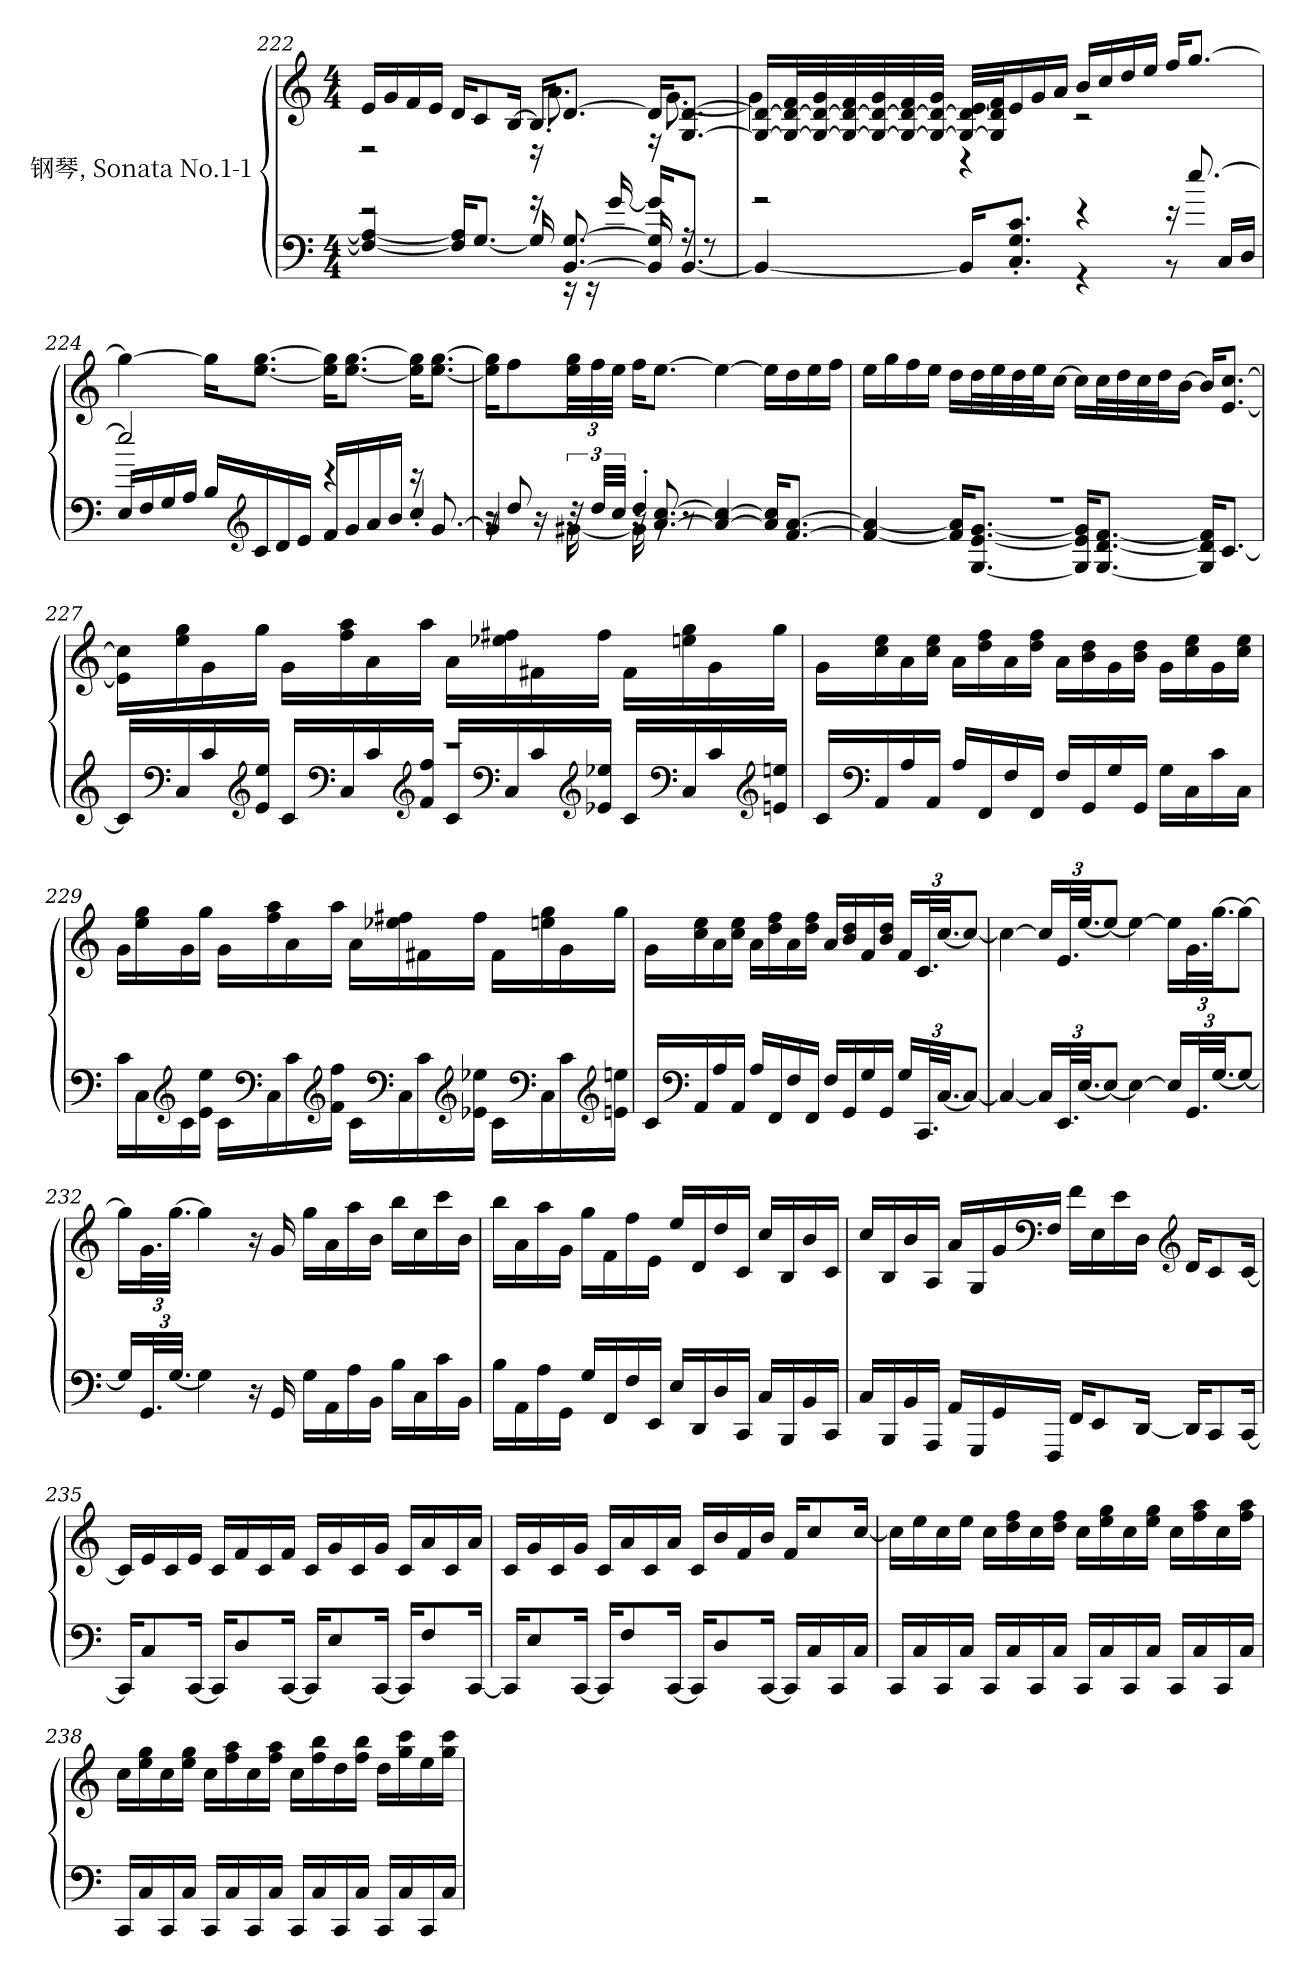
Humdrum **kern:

**kern	**kern
*part1	*part1
*staff2	*staff1
*I"钢琴, Sonata No.1-1	*
!!LO:LB:g=z
*clefF4	*clefG2
*k[]	*k[]
*M4/4	*M4/4
=222	=222
*^	*^
2r	4F/_ 4A/_	16e/LL	2r
.	.	16g/	.
.	.	16f/	.
.	.	16e/JJ	.
.	16F/] 16A/]KL	16d/KL	.
.	[8.G/J	8c/	.
.	.	[16B/Jk	.
16r	16G/]	16B/KL]	16r
[8.BB/ [8.G/	16r	[8.d/J	8.a'\
.	16r	.	.
.	[16g/	.	.
16BB/] 16G/]	16g/KL]	16d/KL]	16r
16r	[8.BB/J	[8.G/ [8.d/J	[8.g\
8r	.	.	.
=223	=223	=223	=223
2r	4BB/_	16G/_ 16d/_LL	4g\]
.	.	32G/_ 32d/_ 32f/L	.
.	.	32G/_ 32d/_ 32g/	.
.	.	32G/_ 32d/_ 32f/	.
.	.	32G/_ 32d/_ 32g/	.
.	.	32G/_ 32d/_ 32f/	.
.	.	32G/_ 32d/_ 32g/JJJ	.
.	16BB/KL]	32G/_ 32d/_ 32e/LLL	4r
.	.	32G/] 32d/] 32f/J	.
.	8.C/' 8.G/' 8.c/'J	16e/	.
.	.	16g/	.
.	.	16a/JJ	.
4r	4r	16b/LL	2r
.	.	16cc/	.
.	.	16dd/	.
.	.	16ee/JJ	.
16r	8r	16ff/KL	.
[8.ee/	.	[8.gg/J	.
.	16C/LL	.	.
.	16D/JJ	.	.
*	*	*v	*v
!!LO:LB:g=z
=224	=224	=224
2ee/]	16E/LL	4gg\_
.	16F/	.
.	16G/	.
.	16A/JJ	.
.	16B/LL	16gg\KL]
*clefG2	*	*
.	16c/	[8.ee\ [8.gg\J
.	16d/	.
.	16e/JJ	.
4r	16f/LL	16ee\] 16gg\]KL
.	16g/	[8.ee\ [8.gg\J
.	16a/	.
.	16b/JJ	.
16r	4cc'/	16ee\] 16gg\]KL
[8.g/	.	[8.ee\ [8.gg\J
=225	=225	=225
*	*^	*
4g/]	8r	16r	16ee\] 16gg\]KL
.	.	8dd/	8ff\
.	16r	.	.
*	*	*	*Xbrackettup
.	[16g#X\	48r	48ee\ 48gg\LL
.	.	48dd/LLL	48ff\
.	.	48cc/JJJ	48ee\JJJ
4dd'/	16g#\]	16r	16ff\KL
.	16r	[8.a/ [8.cc/	[8.ee\J
.	8r	.	.
2r	2r	4a/_ 4cc/_	4ee\_
.	.	16a/] 16cc/]KL	16ee\LL]
.	.	[8.f/ [8.a/J	16dd\
.	.	.	16ee\
.	.	.	16ff\JJ
*	*v	*v	*
!!LO:LB:g=z
=226	=226	=226
1r	4f/_ 4a/_	16ee\LL
.	.	16gg\
.	.	16ff\
.	.	16ee\JJ
.	16f/] 16a/]KL	16dd\LL
.	[8.G/ [8.e/ [8.g/J	32dd\L
.	.	32ee\
.	.	32dd\
.	.	32ee\J
.	.	[16cc\JJ
.	16G/] 16e/] 16g/]KL	16cc\LL]
.	[8.G/ [8.d/ [8.f/J	32cc\L
.	.	32dd\
.	.	32cc\
.	.	32dd\J
.	.	[16b\JJ
.	16G/] 16d/] 16f/]KL	16b/KL]
*	*	*MM143
.	[8.c/J	[8.e/ [8.cc/J
!!LO:LB:g=z
=227	=227	=227
1r	16c/LL]	16e\] 16cc\]LL
*clefF4	*	*
.	16C/	16ee\ 16gg\
.	16c/	16g\
*clefG2	*	*
.	16e/ 16ee/JJ	16gg\JJ
.	16c/LL	16g\LL
*clefF4	*	*
.	16C/	16ff\ 16aa\
.	16c/	16a\
*clefG2	*	*
.	16f/ 16ff/JJ	16aa\JJ
.	16c/LL	16a\LL
*clefF4	*	*
.	16C/	16ee-X\ 16ff#X\
.	16c/	16f#X\
*clefG2	*	*
.	16e-X/ 16ee-X/JJ	16ff#\JJ
.	16c/LL	16f#\LL
*clefF4	*	*
.	16C/	16een\ 16gg\
.	16c/	16g\
*clefG2	*	*
.	16en/ 16een/JJ	16gg\JJ
*v	*v	*
!!LO:LB:g=z
=228	=228
16c/LL	16g\LL
*clefF4	*
16AA/	16cc\ 16ee\
16A/	16a\
16AA/JJ	16cc\ 16ee\JJ
16A/LL	16a\LL
16FF/	16dd\ 16ff\
16F/	16a\
16FF/JJ	16dd\ 16ff\JJ
16F/LL	16a\LL
16GG/	16b\ 16dd\
16G/	16g\
16GG/JJ	16b\ 16dd\JJ
16G\LL	16g\LL
16C\	16cc\ 16ee\
16c\	16g\
16C\JJ	16cc\ 16ee\JJ
!!LO:PB:g=z
=229	=229
16c\LL	16g\LL
16C\	16ee\ 16gg\
*clefG2	*
16c\	16g\
16e\ 16ee\JJ	16gg\JJ
16c\LL	16g\LL
*clefF4	*
16C\	16ff\ 16aa\
16c\	16a\
*clefG2	*
16f\ 16ff\JJ	16aa\JJ
16c\LL	16a\LL
*clefF4	*
16C\	16ee-X\ 16ff#X\
16c\	16f#X\
*clefG2	*
16e-X\ 16ee-X\JJ	16ff#\JJ
16c\LL	16f#\LL
*clefF4	*
16C\	16een\ 16gg\
16c\	16g\
*clefG2	*
16en\ 16een\JJ	16gg\JJ
!!LO:LB:g=z
=230	=230
16c/LL	16g\LL
*clefF4	*
16AA/	16cc\ 16ee\
16A/	16a\
16AA/JJ	16cc\ 16ee\JJ
16A/LL	16a\LL
16FF/	16dd\ 16ff\
16F/	16a\
16FF/JJ	16dd\ 16ff\JJ
16F/LL	16a/LL
*	*MM137
16GG/	16b/ 16dd/
16G/	16f/
16GG/JJ	16b/ 16dd/JJ
16G/LL	16f/LL
*Xbrackettup	*
*	*MM135
48.CC/L	48.c/L
[48.C/JJ	[48.cc/JJ
8C/J_	8cc/J_
=231	=231
4C/_	4cc\_
16C/LL]	16cc/LL]
*	*MM145
48.EE/L	48.e/L
[48.E/JJ	[48.ee/JJ
8E/J_	8ee/J_
4E\_	4ee\_
16E/LL]	16ee\LL]
*	*MM135
48.GG/L	48.g\L
[48.G/JJ	[48.gg\JJ
8G/J_	8gg\J_
=232	=232
16G/LL]	16gg\LL]
48.GG/L	48.g\L
[48.G/JJJ	[48.gg\JJJ
4G\]	4gg\]
16r	16r
16GG/	16g/
16G\LL	16gg\LL
*	*MM141
16AA\	16a\
16A\	16aa\
16BB\JJ	16b\JJ
16B\LL	16bb\LL
*	*MM143
16C\	16cc\
16c\	16ccc\
16BB\JJ	16b\JJ
!!LO:LB:g=z
=233	=233
16B\LL	16bb\LL
16AA\	16a\
16A\	16aa\
16GG\JJ	16g\JJ
16G/LL	16gg\LL
16FF/	16f\
16F/	16ff\
16EE/JJ	16e\JJ
16E/LL	16ee/LL
16DD/	16d/
16D/	16dd/
16CC/JJ	16c/JJ
16C/LL	16cc/LL
16BBB/	16B/
16BB/	16b/
16CC/JJ	16c/JJ
=234	=234
16C/LL	16cc/LL
16BBB/	16B/
16BB/	16b/
16AAA/JJ	16A/JJ
16AA/LL	16a/LL
16GGG/	16G/
16GG/	16g/
*	*clefF4
16FFF/JJ	16F/JJ
16FF/KL	16f\LL
8EE/	16E\
.	16e\
[16DD/Jk	16D\JJ
*	*clefG2
16DD/KL]	16d/KL
*	*MM139
8CC/	8c/
[16CC/Jk	[16c/Jk
!!LO:LB:g=z
=235	=235
16CC/KL]	16c/LL]
8C/	16e/
.	16c/
[16CC/Jk	16e/JJ
16CC/KL]	16c/LL
8D/	16f/
.	16c/
[16CC/Jk	16f/JJ
16CC/KL]	16c/LL
8E/	16g/
.	16c/
[16CC/Jk	16g/JJ
16CC/KL]	16c/LL
*	*MM141
8F/	16a/
.	16c/
[16CC/Jk	16a/JJ
=236	=236
16CC/KL]	16c/LL
8E/	16g/
.	16c/
[16CC/Jk	16g/JJ
16CC/KL]	16c/LL
8F/	16a/
.	16c/
[16CC/Jk	16a/JJ
16CC/KL]	16c/LL
8D/	16b/
.	16f/
[16CC/Jk	16b/JJ
16CC/LL]	16f/KL
16C/	8cc/
16CC/	.
16C/JJ	[16cc/Jk
!!LO:LB:g=z
=237	=237
16CC/LL	16cc\LL]
16C/	16ee\
16CC/	16cc\
16C/JJ	16ee\JJ
16CC/LL	16cc\LL
16C/	16dd\ 16ff\
16CC/	16cc\
16C/JJ	16dd\ 16ff\JJ
16CC/LL	16cc\LL
16C/	16ee\ 16gg\
16CC/	16cc\
16C/JJ	16ee\ 16gg\JJ
16CC/LL	16cc\LL
16C/	16ff\ 16aa\
16CC/	16cc\
16C/JJ	16ff\ 16aa\JJ
=238	=238
16CC/LL	16cc\LL
16C/	16ee\ 16gg\
16CC/	16cc\
16C/JJ	16ee\ 16gg\JJ
16CC/LL	16cc\LL
16C/	16ff\ 16aa\
16CC/	16cc\
16C/JJ	16ff\ 16aa\JJ
16CC/LL	16cc\LL
*	*MM143
16C/	16ff\ 16bb\
16CC/	16dd\
16C/JJ	16ff\ 16bb\JJ
16CC/LL	16dd\LL
16C/	16gg\ 16ccc\
16CC/	16ee\
16C/JJ	16gg\ 16ccc\JJ
=	=
*-	*-
